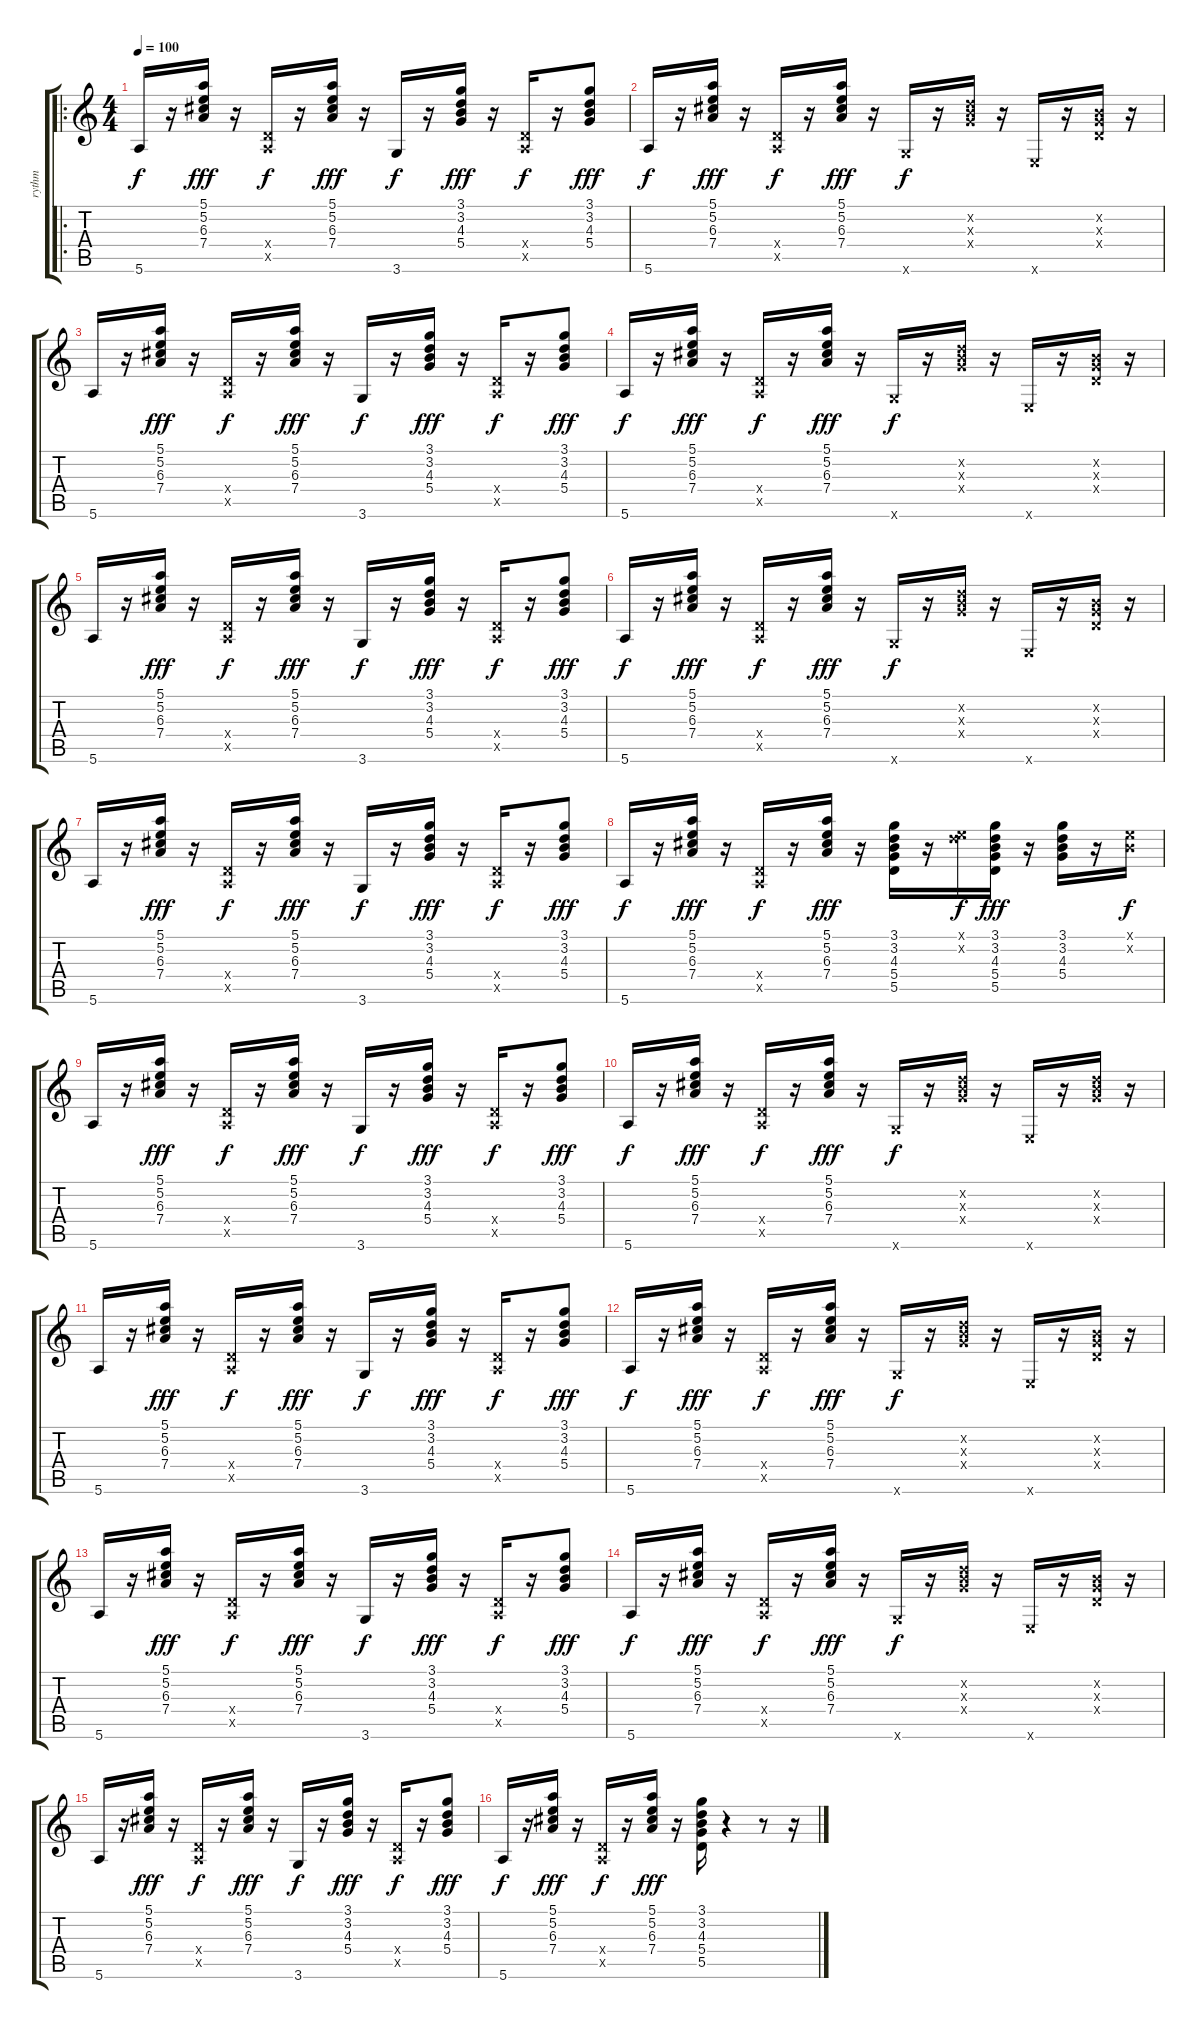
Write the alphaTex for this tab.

\track ("rythm" "rythm") {instrument acousticguitarsteel}
\staff {score tabs}
\tuning (E4 B3 G3 D3 A2 E2) {hide}
\ro
\ts (4 4)
\tempo 100
\clef g2
\ks c
5.6.16{dy f instrument acousticguitarsteel} r.16 (5.1 5.2 6.3 7.4).16{dy fff} r.16 (0.4{x} 0.5{x}).16{dy f} r.16 (5.1 5.2 6.3 7.4).16{dy fff} r.16 3.6.16{dy f} r.16 (3.1 3.2 4.3 5.4).16{dy fff} r.16 (0.4{x} 0.5{x}).16{dy f} r.16 (3.1 3.2 4.3 5.4).8{dy fff} |
5.6.16{dy f} r.16 (5.1 5.2 6.3 7.4).16{dy fff} r.16 (0.4{x} 0.5{x}).16{dy f} r.16 (5.1 5.2 6.3 7.4).16{dy fff} r.16 3.6{x}.16{dy f} r.16 (3.2{x} 4.3{x} 5.4{x}).16 r.16 0.6{x}.16 r.16 (0.2{x} 0.3{x} 0.4{x}).16 r.16 |
5.6.16 r.16 (5.1 5.2 6.3 7.4).16{dy fff} r.16 (0.4{x} 0.5{x}).16{dy f} r.16 (5.1 5.2 6.3 7.4).16{dy fff} r.16 3.6.16{dy f} r.16 (3.1 3.2 4.3 5.4).16{dy fff} r.16 (0.4{x} 0.5{x}).16{dy f} r.16 (3.1 3.2 4.3 5.4).8{dy fff} |
5.6.16{dy f} r.16 (5.1 5.2 6.3 7.4).16{dy fff} r.16 (0.4{x} 0.5{x}).16{dy f} r.16 (5.1 5.2 6.3 7.4).16{dy fff} r.16 3.6{x}.16{dy f} r.16 (3.2{x} 4.3{x} 5.4{x}).16 r.16 0.6{x}.16 r.16 (0.2{x} 0.3{x} 0.4{x}).16 r.16 |
5.6.16 r.16 (5.1 5.2 6.3 7.4).16{dy fff} r.16 (0.4{x} 0.5{x}).16{dy f} r.16 (5.1 5.2 6.3 7.4).16{dy fff} r.16 3.6.16{dy f} r.16 (3.1 3.2 4.3 5.4).16{dy fff} r.16 (0.4{x} 0.5{x}).16{dy f} r.16 (3.1 3.2 4.3 5.4).8{dy fff} |
5.6.16{dy f} r.16 (5.1 5.2 6.3 7.4).16{dy fff} r.16 (0.4{x} 0.5{x}).16{dy f} r.16 (5.1 5.2 6.3 7.4).16{dy fff} r.16 3.6{x}.16{dy f} r.16 (3.2{x} 4.3{x} 5.4{x}).16 r.16 0.6{x}.16 r.16 (0.2{x} 0.3{x} 0.4{x}).16 r.16 |
5.6.16 r.16 (5.1 5.2 6.3 7.4).16{dy fff} r.16 (0.4{x} 0.5{x}).16{dy f} r.16 (5.1 5.2 6.3 7.4).16{dy fff} r.16 3.6.16{dy f} r.16 (3.1 3.2 4.3 5.4).16{dy fff} r.16 (0.4{x} 0.5{x}).16{dy f} r.16 (3.1 3.2 4.3 5.4).8{dy fff} |
5.6.16{dy f} r.16 (5.1 5.2 6.3 7.4).16{dy fff} r.16 (0.4{x} 0.5{x}).16{dy f} r.16 (5.1 5.2 6.3 7.4).16{dy fff} r.16 (3.1 3.2 4.3 5.4 5.5).16 r.16 (0.1{x} 3.2{x}).16{dy f} (3.1 3.2 4.3 5.4 5.5).16{dy fff} r.16 (3.1 3.2 4.3 5.4).16 r.16 (0.1{x} 0.2{x}).16{dy f} |
5.6.16 r.16 (5.1 5.2 6.3 7.4).16{dy fff} r.16 (0.4{x} 0.5{x}).16{dy f} r.16 (5.1 5.2 6.3 7.4).16{dy fff} r.16 3.6.16{dy f} r.16 (3.1 3.2 4.3 5.4).16{dy fff} r.16 (0.4{x} 0.5{x}).16{dy f} r.16 (3.1 3.2 4.3 5.4).8{dy fff} |
5.6.16{dy f} r.16 (5.1 5.2 6.3 7.4).16{dy fff} r.16 (0.4{x} 0.5{x}).16{dy f} r.16 (5.1 5.2 6.3 7.4).16{dy fff} r.16 3.6{x}.16{dy f} r.16 (3.2{x} 4.3{x} 5.4{x}).16 r.16 0.6{x}.16 r.16 (3.2{x} 4.3{x} 5.4{x}).16 r.16 |
5.6.16 r.16 (5.1 5.2 6.3 7.4).16{dy fff} r.16 (0.4{x} 0.5{x}).16{dy f} r.16 (5.1 5.2 6.3 7.4).16{dy fff} r.16 3.6.16{dy f} r.16 (3.1 3.2 4.3 5.4).16{dy fff} r.16 (0.4{x} 0.5{x}).16{dy f} r.16 (3.1 3.2 4.3 5.4).8{dy fff} |
5.6.16{dy f} r.16 (5.1 5.2 6.3 7.4).16{dy fff} r.16 (0.4{x} 0.5{x}).16{dy f} r.16 (5.1 5.2 6.3 7.4).16{dy fff} r.16 3.6{x}.16{dy f} r.16 (3.2{x} 4.3{x} 5.4{x}).16 r.16 0.6{x}.16 r.16 (0.2{x} 0.3{x} 0.4{x}).16 r.16 |
5.6.16 r.16 (5.1 5.2 6.3 7.4).16{dy fff} r.16 (0.4{x} 0.5{x}).16{dy f} r.16 (5.1 5.2 6.3 7.4).16{dy fff} r.16 3.6.16{dy f} r.16 (3.1 3.2 4.3 5.4).16{dy fff} r.16 (0.4{x} 0.5{x}).16{dy f} r.16 (3.1 3.2 4.3 5.4).8{dy fff} |
5.6.16{dy f} r.16 (5.1 5.2 6.3 7.4).16{dy fff} r.16 (0.4{x} 0.5{x}).16{dy f} r.16 (5.1 5.2 6.3 7.4).16{dy fff} r.16 3.6{x}.16{dy f} r.16 (3.2{x} 4.3{x} 5.4{x}).16 r.16 0.6{x}.16 r.16 (0.2{x} 0.3{x} 0.4{x}).16 r.16 |
5.6.16 r.16 (5.1 5.2 6.3 7.4).16{dy fff} r.16 (0.4{x} 0.5{x}).16{dy f} r.16 (5.1 5.2 6.3 7.4).16{dy fff} r.16 3.6.16{dy f} r.16 (3.1 3.2 4.3 5.4).16{dy fff} r.16 (0.4{x} 0.5{x}).16{dy f} r.16 (3.1 3.2 4.3 5.4).8{dy fff} |
5.6.16{dy f} r.16 (5.1 5.2 6.3 7.4).16{dy fff} r.16 (0.4{x} 0.5{x}).16{dy f} r.16 (5.1 5.2 6.3 7.4).16{dy fff} r.16 (3.1 3.2 4.3 5.4 5.5).16 r.4 r.8 r.16
